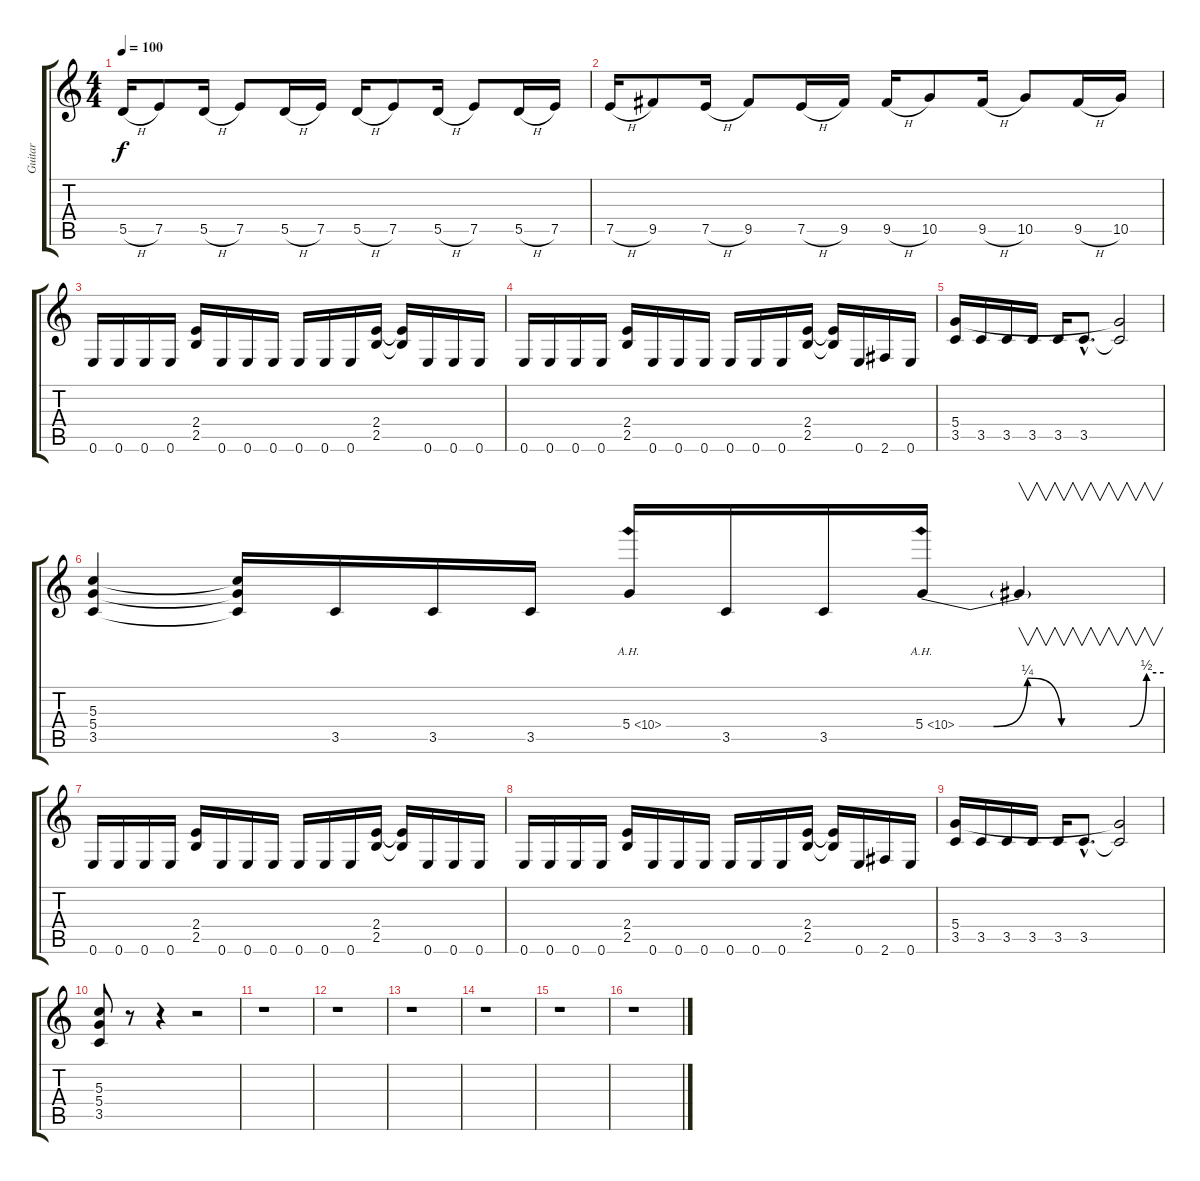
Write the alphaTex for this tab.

\track ("Guitar" "Guitar") {instrument distortionguitar}
\staff {score tabs}
\tuning (E4 B3 G3 D3 A2 E2) {hide}
\ts (4 4)
\tempo 100
\clef g2
\ks c
5.5{h}.16{dy f} 7.5.8 5.5{h}.16 7.5.8 5.5{h}.16 7.5.16 5.5{h}.16 7.5.8 5.5{h}.16 7.5.8 5.5{h}.16 7.5.16 |
7.5{h}.16 9.5.8 7.5{h}.16 9.5.8 7.5{h}.16 9.5.16 9.5{h}.16 10.5.8 9.5{h}.16 10.5.8 9.5{h}.16 10.5.16 |
0.6.16 0.6.16 0.6.16 0.6.16 (2.4 2.5).16 0.6.16 0.6.16 0.6.16 0.6.16 0.6.16 0.6.16 (2.4 2.5).16 (2.4{t} 2.5{t}).16 0.6.16 0.6.16 0.6.16 |
0.6.16 0.6.16 0.6.16 0.6.16 (2.4 2.5).16 0.6.16 0.6.16 0.6.16 0.6.16 0.6.16 0.6.16 (2.4 2.5).16 (2.4{t} 2.5{t}).16 0.6.16 2.6.16 0.6.16 |
(5.4 3.5).16 3.5.16 3.5.16 3.5.16 3.5.16 3.5{hac}.8{d} (5.4{t} 3.5{t}).2 |
(5.3 5.4 3.5).4 (5.3{t} 5.4{t} 3.5{t}).16 3.5.16 3.5.16 3.5.16 5.4{ah 5}.16 3.5.16 3.5.16 5.4{be (custom 0 0 10 0 20 1 30 0 50 0 55 2 60 2) ah 5}.16 5.4{t}.4{v} |
0.6.16 0.6.16 0.6.16 0.6.16 (2.4 2.5).16 0.6.16 0.6.16 0.6.16 0.6.16 0.6.16 0.6.16 (2.4 2.5).16 (2.4{t} 2.5{t}).16 0.6.16 0.6.16 0.6.16 |
0.6.16 0.6.16 0.6.16 0.6.16 (2.4 2.5).16 0.6.16 0.6.16 0.6.16 0.6.16 0.6.16 0.6.16 (2.4 2.5).16 (2.4{t} 2.5{t}).16 0.6.16 2.6.16 0.6.16 |
(5.4 3.5).16 3.5.16 3.5.16 3.5.16 3.5.16 3.5{hac}.8{d} (5.4{t} 3.5{t}).2 |
(5.3 5.4 3.5).8 r.8 r.4 r.2 |
r.1 |
r.1 |
r.1 |
r.1 |
r.1 |
r.1
